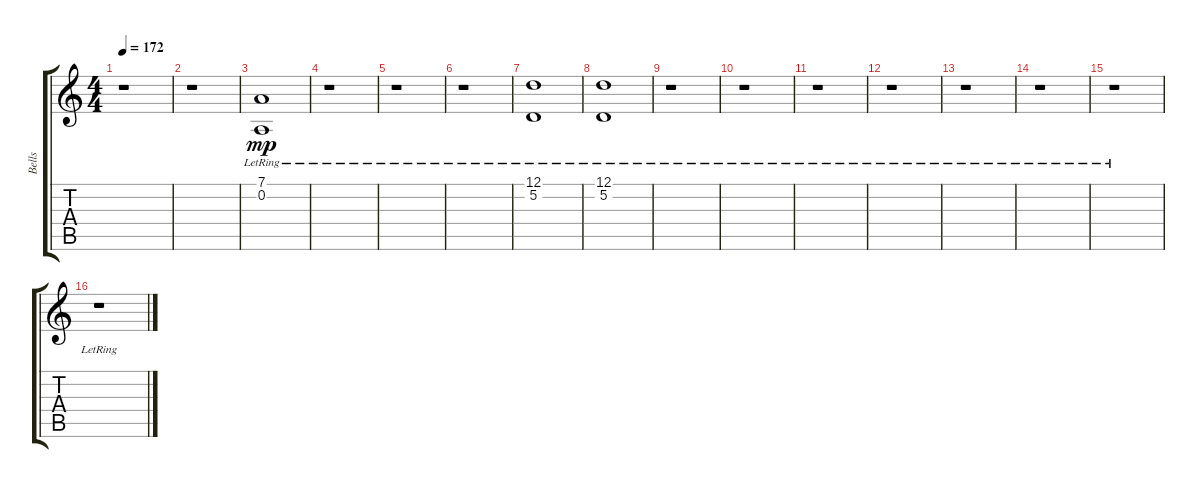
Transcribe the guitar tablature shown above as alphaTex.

\track ("Bells" "Bells") {instrument tubularbells}
\staff {score tabs}
\tuning (D4 A3 F3 C3 G2 D2) {hide}
\ts (4 4)
\tempo 172
\clef g2
\ks c
r.1{dy mp} |
r.1 |
(7.1{lr} 0.2{lr}).1 |
r.1 |
r.1 |
r.1 |
(12.1{lr} 5.2{lr}).1 |
(12.1{lr} 5.2{lr}).1 |
r.1 |
r.1 |
r.1 |
r.1 |
r.1 |
r.1 |
r.1 |
r.1
